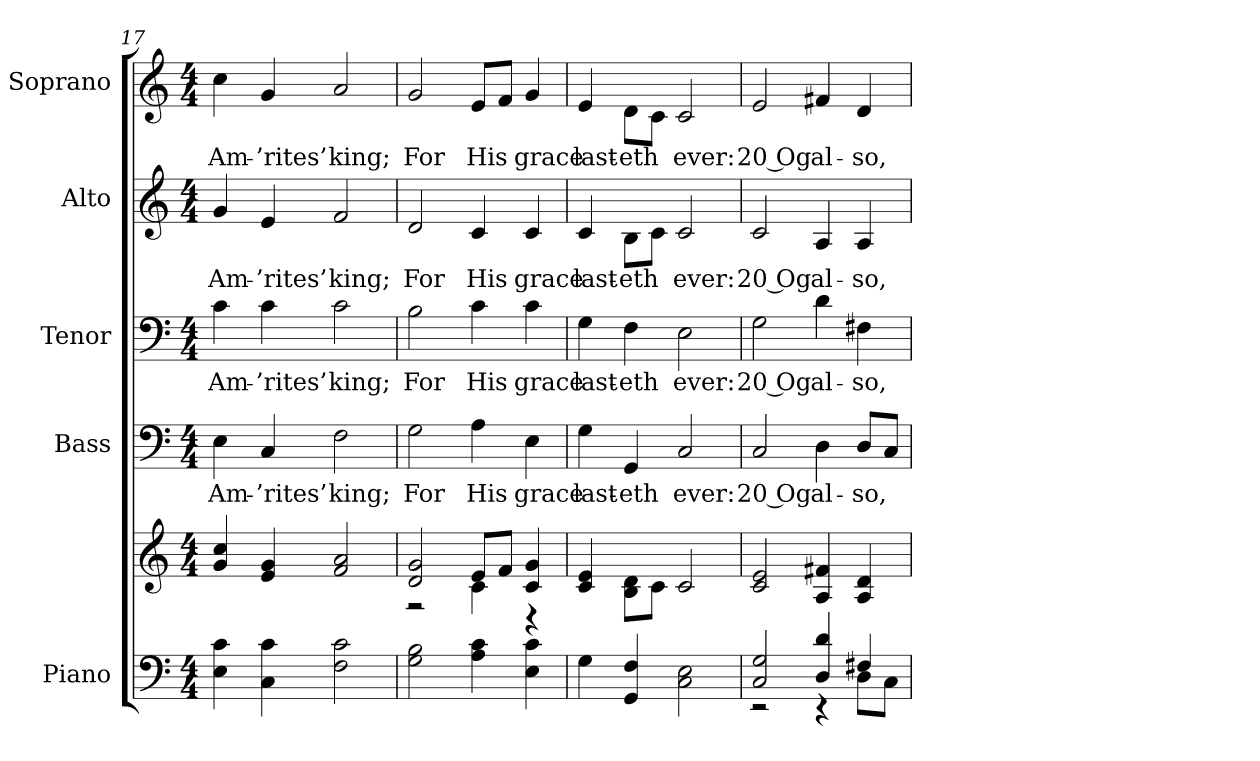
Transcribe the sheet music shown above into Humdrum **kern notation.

**kern	**kern	**kern	**text	**kern	**text	**kern	**text	**kern	**text
*part5	*part5	*part4	*part4	*part3	*part3	*part2	*part2	*part1	*part1
*staff6	*staff5	*staff4	*staff4	*staff3	*staff3	*staff2	*staff2	*staff1	*staff1
*I"Piano	*	*I"Bass	*	*I"Tenor	*	*I"Alto	*	*I"Soprano	*
*I'Pno.	*	*I'B.	*	*I'T.	*	*I'A.	*	*I'S.	*
*clefF4	*clefG2	*clefF4	*	*clefF4	*	*clefG2	*	*clefG2	*
*k[]	*k[]	*k[]	*	*k[]	*	*k[]	*	*k[]	*
*C:	*C:	*C:	*	*C:	*	*C:	*	*C:	*
*M4/4	*M4/4	*M4/4	*	*M4/4	*	*M4/4	*	*M4/4	*
=17	=17	=17	=17	=17	=17	=17	=17	=17	=17
!	!	!	!LO:LY:b:color=#000000	!	!	!	!	!	!
!	!	!	!	!	!LO:LY:b:color=#000000	!	!	!	!
!	!	!	!	!	!	!	!LO:LY:b:color=#000000	!	!
!	!	!	!	!	!	!	!	!	!LO:LY:b:color=#000000
4Ei\ 4ci	4gi/ 4cci	4Ei\	Am-	4ci\	Am-	4gi/	Am-	4cci\	Am-
!	!	!	!LO:LY:b:color=#000000	!	!	!	!	!	!
!	!	!	!	!	!LO:LY:b:color=#000000	!	!	!	!
!	!	!	!	!	!	!	!LO:LY:b:color=#000000	!	!
!	!	!	!	!	!	!	!	!	!LO:LY:b:color=#000000
4Ci\ 4ci	4ei/ 4gi	4Ci/	-’rites’	4ci\	-’rites’	4ei/	-’rites’	4gi/	-’rites’
!	!	!	!LO:LY:b:color=#000000	!	!	!	!	!	!
!	!	!	!	!	!LO:LY:b:color=#000000	!	!	!	!
!	!	!	!	!	!	!	!LO:LY:b:color=#000000	!	!
!	!	!	!	!	!	!	!	!	!LO:LY:b:color=#000000
2Fi\ 2ci	2fi/ 2ai	2Fi\	king;	2ci\	king;	2fi/	king;	2ai/	king;
!!LO:PB:g=z
=18	=18	=18	=18	=18	=18	=18	=18	=18	=18
*	*^	*	*	*	*	*	*	*	*
!	!	!	!	!LO:LY:b:color=#000000	!	!	!	!	!	!
!	!	!	!	!	!	!LO:LY:b:color=#000000	!	!	!	!
!	!	!	!	!	!	!	!	!LO:LY:b:color=#000000	!	!
!	!	!	!	!	!	!	!	!	!	!LO:LY:b:color=#000000
2Gi\ 2Bi	2di/ 2gi	2r	2Gi\	For	2Bi\	For	2di/	For	2gi/	For
!	!	!	!	!LO:LY:b:color=#000000	!	!	!	!	!	!
!	!	!	!	!	!	!LO:LY:b:color=#000000	!	!	!	!
!	!	!	!	!	!	!	!	!LO:LY:b:color=#000000	!	!
!	!	!	!	!	!	!	!	!	!	!LO:LY:b:color=#000000
4Ai\ 4ci	8ei/L	4ci\	4Ai\	His	4ci\	His	4ci/	His	8ei/L	His
.	8fi/J	.	.	.	.	.	.	.	8fi/J	.
!	!	!	!	!LO:LY:b:color=#000000	!	!	!	!	!	!
!	!	!	!	!	!	!LO:LY:b:color=#000000	!	!	!	!
!	!	!	!	!	!	!	!	!LO:LY:b:color=#000000	!	!
!	!	!	!	!	!	!	!	!	!	!LO:LY:b:color=#000000
4Ei\ 4ci	4ci/ 4gi	4r	4Ei\	grace	4ci\	grace	4ci/	grace	4gi/	grace
*	*v	*v	*	*	*	*	*	*	*	*
=19	=19	=19	=19	=19	=19	=19	=19	=19	=19
*	*^	*	*	*	*	*	*	*	*
!	!	!	!	!LO:LY:b:color=#000000	!	!	!	!	!	!
*	*v	*v	*	*	*	*	*	*	*	*
*	*^	*	*	*	*	*	*	*	*
!	!	!	!	!	!	!LO:LY:b:color=#000000	!	!	!	!
*	*v	*v	*	*	*	*	*	*	*	*
*	*^	*	*	*	*	*	*	*	*
!	!	!	!	!	!	!	!	!LO:LY:b:color=#000000	!	!
*	*v	*v	*	*	*	*	*	*	*	*
*	*^	*	*	*	*	*	*	*	*
!	!	!	!	!	!	!	!	!	!	!LO:LY:b:color=#000000
*	*v	*v	*	*	*	*	*	*	*	*
4Gi\	4ci/ 4ei	4Gi\	last-	4Gi\	last-	4ci/	last-	4ei/	last-
!	!	!	!LO:LY:b:color=#000000	!	!	!	!	!	!
!	!	!	!	!	!LO:LY:b:color=#000000	!	!	!	!
!	!	!	!	!	!	!	!LO:LY:b:color=#000000	!	!
!	!	!	!	!	!	!	!	!	!LO:LY:b:color=#000000
4GGi/ 4Fi	8Bi\ 8diL	4GGi/	-eth	4Fi\	-eth	8Bi\L	-eth	8di\L	-eth
.	8ci\J	.	.	.	.	8ci\J	.	8ci\J	.
!	!	!	!LO:LY:b:color=#000000	!	!	!	!	!	!
!	!	!	!	!	!LO:LY:b:color=#000000	!	!	!	!
!	!	!	!	!	!	!	!LO:LY:b:color=#000000	!	!
!	!	!	!	!	!	!	!	!	!LO:LY:b:color=#000000
2Ci\ 2Ei	2ci/	2Ci/	ever:	2Ei\	ever:	2ci/	ever:	2ci/	ever:
!!LO:PB:g=z
=20	=20	=20	=20	=20	=20	=20	=20	=20	=20
*^	*	*	*	*	*	*	*	*	*
!	!	!	!	!LO:LY:b:color=#000000	!	!	!	!	!	!
!	!	!	!	!	!	!LO:LY:b:color=#000000	!	!	!	!
!	!	!	!	!	!	!	!	!LO:LY:b:color=#000000	!	!
!	!	!	!	!	!	!	!	!	!	!LO:LY:b:color=#000000
2Ci/ 2Gi	2r	2ci/ 2ei	2Ci/	20 Og	2Gi\	20 Og	2ci/	20 Og	2ei/	20 Og
!	!	!	!	!LO:LY:b:color=#000000	!	!	!	!	!	!
!	!	!	!	!	!	!LO:LY:b:color=#000000	!	!	!	!
!	!	!	!	!	!	!	!	!LO:LY:b:color=#000000	!	!
!	!	!	!	!	!	!	!	!	!	!LO:LY:b:color=#000000
4Di/ 4di	4r	4Ai/ 4f#Xi	4Di\	al-	4di\	al-	4Ai/	al-	4f#Xi/	al-
!	!	!	!	!LO:LY:b:color=#000000	!	!	!	!	!	!
!	!	!	!	!	!	!LO:LY:b:color=#000000	!	!	!	!
!	!	!	!	!	!	!	!	!LO:LY:b:color=#000000	!	!
!	!	!	!	!	!	!	!	!	!	!LO:LY:b:color=#000000
4F#Xi/	8Di\L	4Ai/ 4di	8Di/L	-so,	4F#Xi\	-so,	4Ai/	-so,	4di/	-so,
.	8Ci\J	.	8Ci/J	.	.	.	.	.	.	.
*v	*v	*	*	*	*	*	*	*	*	*
=	=	=	=	=	=	=	=	=	=
*-	*-	*-	*-	*-	*-	*-	*-	*-	*-
